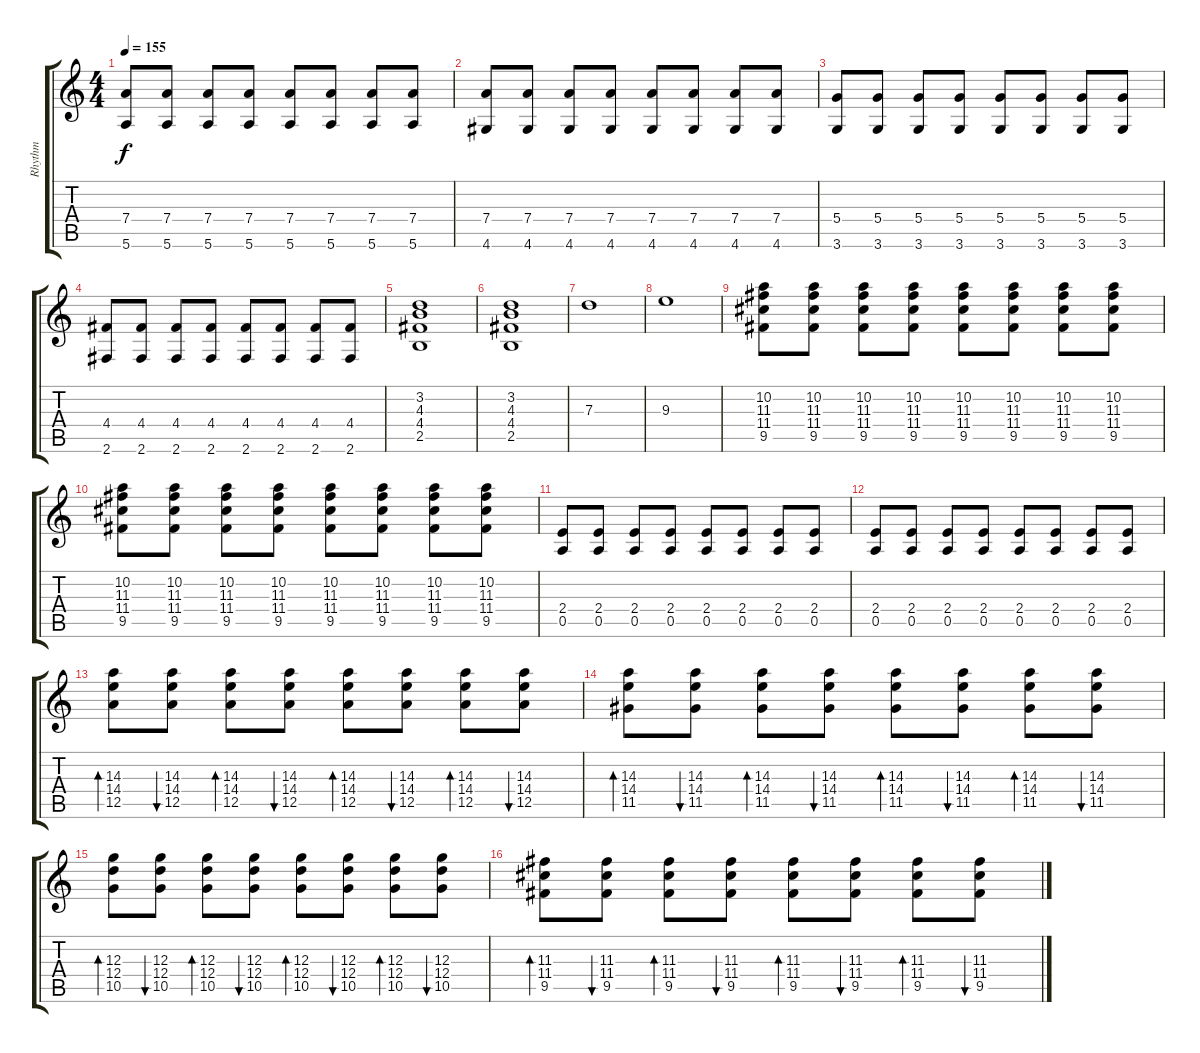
\track ("Rhythm" "Rhythm") {instrument acousticguitarsteel}
\staff {score tabs}
\tuning (E4 B3 G3 D3 A2 E2) {hide}
\ts (4 4)
\tempo 155
\clef g2
\ks c
(7.4 5.6).8{dy f} (7.4 5.6).8 (7.4 5.6).8 (7.4 5.6).8 (7.4 5.6).8 (7.4 5.6).8 (7.4 5.6).8 (7.4 5.6).8 |
(7.4 4.6).8 (7.4 4.6).8 (7.4 4.6).8 (7.4 4.6).8 (7.4 4.6).8 (7.4 4.6).8 (7.4 4.6).8 (7.4 4.6).8 |
(5.4 3.6).8 (5.4 3.6).8 (5.4 3.6).8 (5.4 3.6).8 (5.4 3.6).8 (5.4 3.6).8 (5.4 3.6).8 (5.4 3.6).8 |
(4.4 2.6).8 (4.4 2.6).8 (4.4 2.6).8 (4.4 2.6).8 (4.4 2.6).8 (4.4 2.6).8 (4.4 2.6).8 (4.4 2.6).8 |
(3.2 4.3 4.4 2.5).1 |
(3.2 4.3 4.4 2.5).1 |
7.3.1 |
9.3.1 |
(10.2 11.3 11.4 9.5).8 (10.2 11.3 11.4 9.5).8 (10.2 11.3 11.4 9.5).8 (10.2 11.3 11.4 9.5).8 (10.2 11.3 11.4 9.5).8 (10.2 11.3 11.4 9.5).8 (10.2 11.3 11.4 9.5).8 (10.2 11.3 11.4 9.5).8 |
(10.2 11.3 11.4 9.5).8 (10.2 11.3 11.4 9.5).8 (10.2 11.3 11.4 9.5).8 (10.2 11.3 11.4 9.5).8 (10.2 11.3 11.4 9.5).8 (10.2 11.3 11.4 9.5).8 (10.2 11.3 11.4 9.5).8 (10.2 11.3 11.4 9.5).8 |
(2.4 0.5).8 (2.4 0.5).8 (2.4 0.5).8 (2.4 0.5).8 (2.4 0.5).8 (2.4 0.5).8 (2.4 0.5).8 (2.4 0.5).8 |
(2.4 0.5).8 (2.4 0.5).8 (2.4 0.5).8 (2.4 0.5).8 (2.4 0.5).8 (2.4 0.5).8 (2.4 0.5).8 (2.4 0.5).8 |
(14.3 14.4 12.5).8{bd 60} (14.3 14.4 12.5).8{bu 60} (14.3 14.4 12.5).8{bd 60} (14.3 14.4 12.5).8{bu 60} (14.3 14.4 12.5).8{bd 60} (14.3 14.4 12.5).8{bu 60} (14.3 14.4 12.5).8{bd 60} (14.3 14.4 12.5).8{bu 60} |
(14.3 14.4 11.5).8{bd 60} (14.3 14.4 11.5).8{bu 60} (14.3 14.4 11.5).8{bd 60} (14.3 14.4 11.5).8{bu 60} (14.3 14.4 11.5).8{bd 60} (14.3 14.4 11.5).8{bu 60} (14.3 14.4 11.5).8{bd 60} (14.3 14.4 11.5).8{bu 60} |
(12.3 12.4 10.5).8{bd 60} (12.3 12.4 10.5).8{bu 60} (12.3 12.4 10.5).8{bd 60} (12.3 12.4 10.5).8{bu 60} (12.3 12.4 10.5).8{bd 60} (12.3 12.4 10.5).8{bu 60} (12.3 12.4 10.5).8{bd 60} (12.3 12.4 10.5).8{bu 60} |
(11.3 11.4 9.5).8{bd 60} (11.3 11.4 9.5).8{bu 60} (11.3 11.4 9.5).8{bd 60} (11.3 11.4 9.5).8{bu 60} (11.3 11.4 9.5).8{bd 60} (11.3 11.4 9.5).8{bu 60} (11.3 11.4 9.5).8{bd 60} (11.3 11.4 9.5).8{bu 60}
